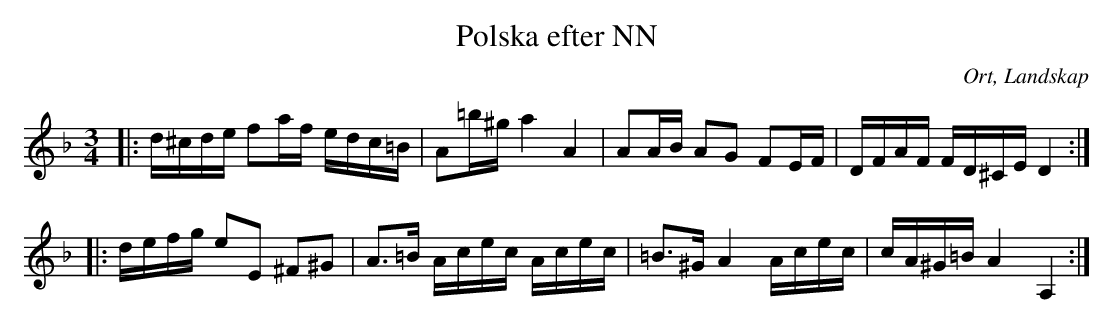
X:1
T:Polska efter NN
O:Ort, Landskap
M:3/4
L:1/16
K:Dm
|:d^cde f2af edc=B|A2=b^g a4 A4|A2AB A2G2 F2EF|DFAF FD^CE D4:|
|:defg e2E2 ^F2^G2|A2>=B2 Acec Acec|=B2>^G2 A4 Acec|cA^G=B A4 A,4:|
